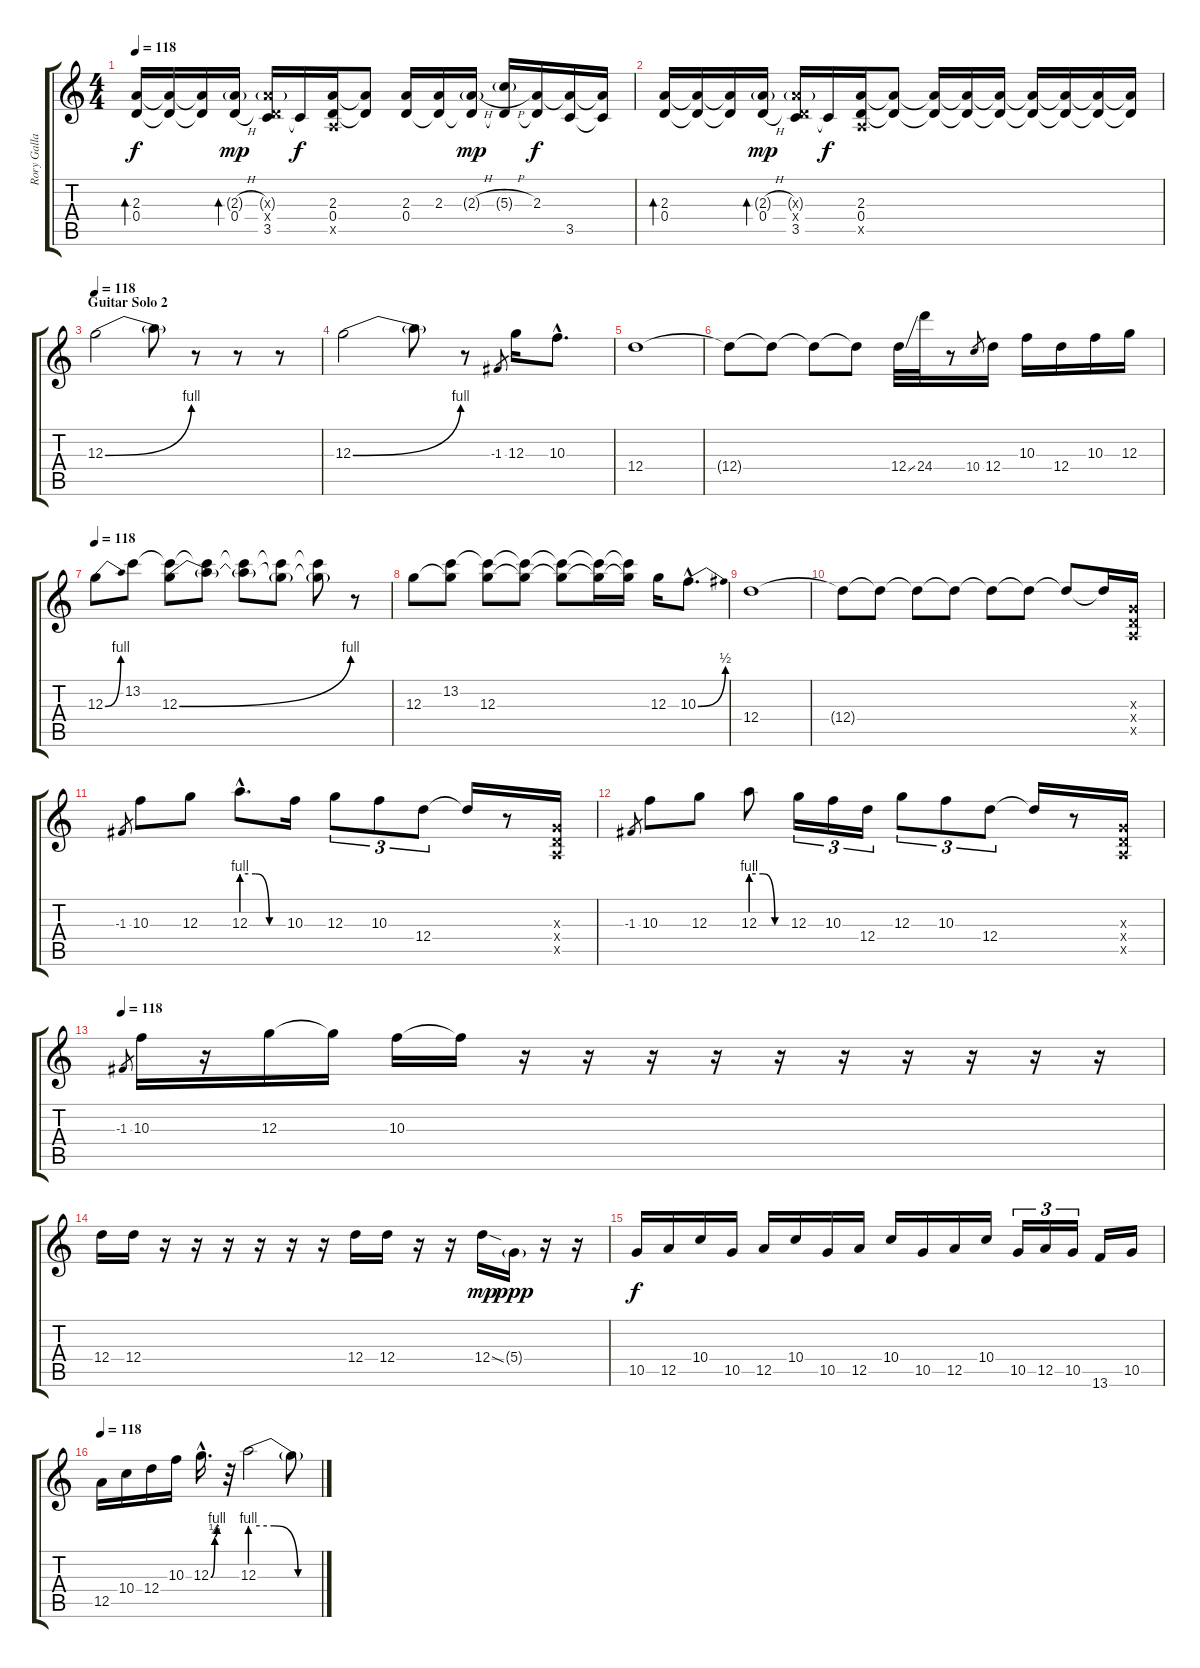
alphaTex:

\track ("Rory Gallagher" "Rory Galla") {instrument distortionguitar}
\staff {score tabs}
\tuning (E4 B3 G3 D3 A2 E2) {hide}
\ts (4 4)
\tempo 118
\clef g2
\ks c
(2.3 0.4).16{bd 60 dy f volume 16} (2.3{t} 0.4{t}).16 (2.3{t} 0.4{t}).16 (2.3{h g} 0.4{h}).16{bd 120 dy mp} (2.3{g x} 0.4{x} 3.5).16 3.5{t}.16{dy f} (2.3 0.4 0.5{x}).16 (2.3{t} 0.4{t}).8 (2.3 0.4).16 (2.3 0.4{t}).16 (2.3{h g} 0.4{t}).16{dy mp} (5.3{h g} 0.4{t}).16 (2.3 0.4{t}).16{dy f} (2.3{t} 3.5).16 (2.3{t} 3.5{t}).16 |
(2.3 0.4).16{bd 60 volume 12} (2.3{t} 0.4{t}).16 (2.3{t} 0.4{t}).16 (2.3{h g} 0.4{h}).16{bd 120 dy mp} (2.3{g x} 0.4{x} 3.5).16 3.5{t}.16{dy f} (2.3 0.4 0.5{x}).16 (2.3{t} 0.4{t}).8 (2.3{t} 0.4{t}).16 (2.3{t} 0.4{t}).16 (2.3{t} 0.4{t}).16 (2.3{t} 0.4{t}).16 (2.3{t} 0.4{t}).16 (2.3{t} 0.4{t}).16 (2.3{t} 0.4{t}).16 |
\section ("" "Guitar Solo 2")
\tempo 118
12.3{be (bend 0 0 60 4)}.2 12.3{t}.8 r.8 r.8 r.8 |
12.3{be (bend 0 0 60 4)}.2{volume 12} 12.3{t}.8 r.8 -1.3.8{gr} 12.3.16 10.3{hac}.8{d} |
12.4.1{volume 12} |
12.4{t}.8 12.4{t}.8 12.4{t}.8 12.4{t}.8 12.4{ss}.32 24.4.32 r.8 10.4.8{gr} 12.4.16 10.3.16 12.4.16 10.3.16 12.3.16 |
\tempo 118
12.3{be (bend 0 0 60 4)}.8{volume 12} 13.2.8 (13.2{t} 12.3{be (bend 0 0 60 4)}).8 (13.2{t} 12.3{t}).8 (13.2{t} 12.3{t}).8 (13.2{t} 12.3{t}).8 (13.2{t} 12.3{t}).8 r.8 |
12.3.8{volume 12} (13.2 12.3{t}).8 (13.2{t} 12.3).8 (13.2{t} 12.3{t}).8 (13.2{t} 12.3{t}).8 (13.2{t} 12.3{t}).16 (13.2{t} 12.3{t}).16 12.3.16 10.3{be (bend 0 0 60 2) hac}.8{d} |
12.4.1{volume 6} |
12.4{t}.8 12.4{t}.8 12.4{t}.8 12.4{t}.8 12.4{t}.8 12.4{t}.8 12.4{t}.8 12.4{t}.16 (0.3{x} 0.4{x} 0.5{x}).16{volume 12} |
-1.3.8{gr} 10.3.8{volume 12} 12.3.8 12.3{be (custom 0 4 20 4 40 0 60 0) hac}.8{d} 10.3.16 12.3.8{tu (3 2)} 10.3.8{tu (3 2)} 12.4.8{tu (3 2)} 12.4{t}.16 r.8 (0.3{x} 0.4{x} 0.5{x}).16 |
-1.3.8{gr} 10.3.8{volume 12} 12.3.8 12.3{be (custom 0 4 20 4 40 0 60 0)}.8 12.3.16{tu (3 2)} 10.3.16{tu (3 2)} 12.4.16{tu (3 2)} 12.3.8{tu (3 2)} 10.3.8{tu (3 2)} 12.4.8{tu (3 2)} 12.4{t}.16 r.8 (0.3{x} 0.4{x} 0.5{x}).16 |
\tempo 118
-1.3.8{gr} 10.3.16 r.16 12.3.16 12.3{t}.16 10.3.16 10.3{t}.16 r.16 r.16 r.16 r.16 r.16 r.16 r.16 r.16 r.16 r.16 |
12.4.16 12.4.16 r.16 r.16 r.16 r.16 r.16 r.16 12.4.16 12.4.16 r.16 r.16 12.4{sod}.16{dy mp} 5.4{g}.16{dy ppp} r.16 r.16 |
10.5.16{dy f} 12.5.16 10.4.16 10.5.16 12.5.16 10.4.16 10.5.16 12.5.16 10.4.16 10.5.16 12.5.16 10.4.16 10.5.16{tu (3 2)} 12.5.16{tu (3 2)} 10.5.16{tu (3 2)} 13.6.16 10.5.16 |
\tempo 118
12.5.16 10.4.16 12.4.16 10.3.16 12.3{be (custom 0 0 30 2 46 4 60 4) hac}.16{d} r.32 12.3{be (custom 0 4 20 4 40 0 60 0)}.2 12.3{t}.8
